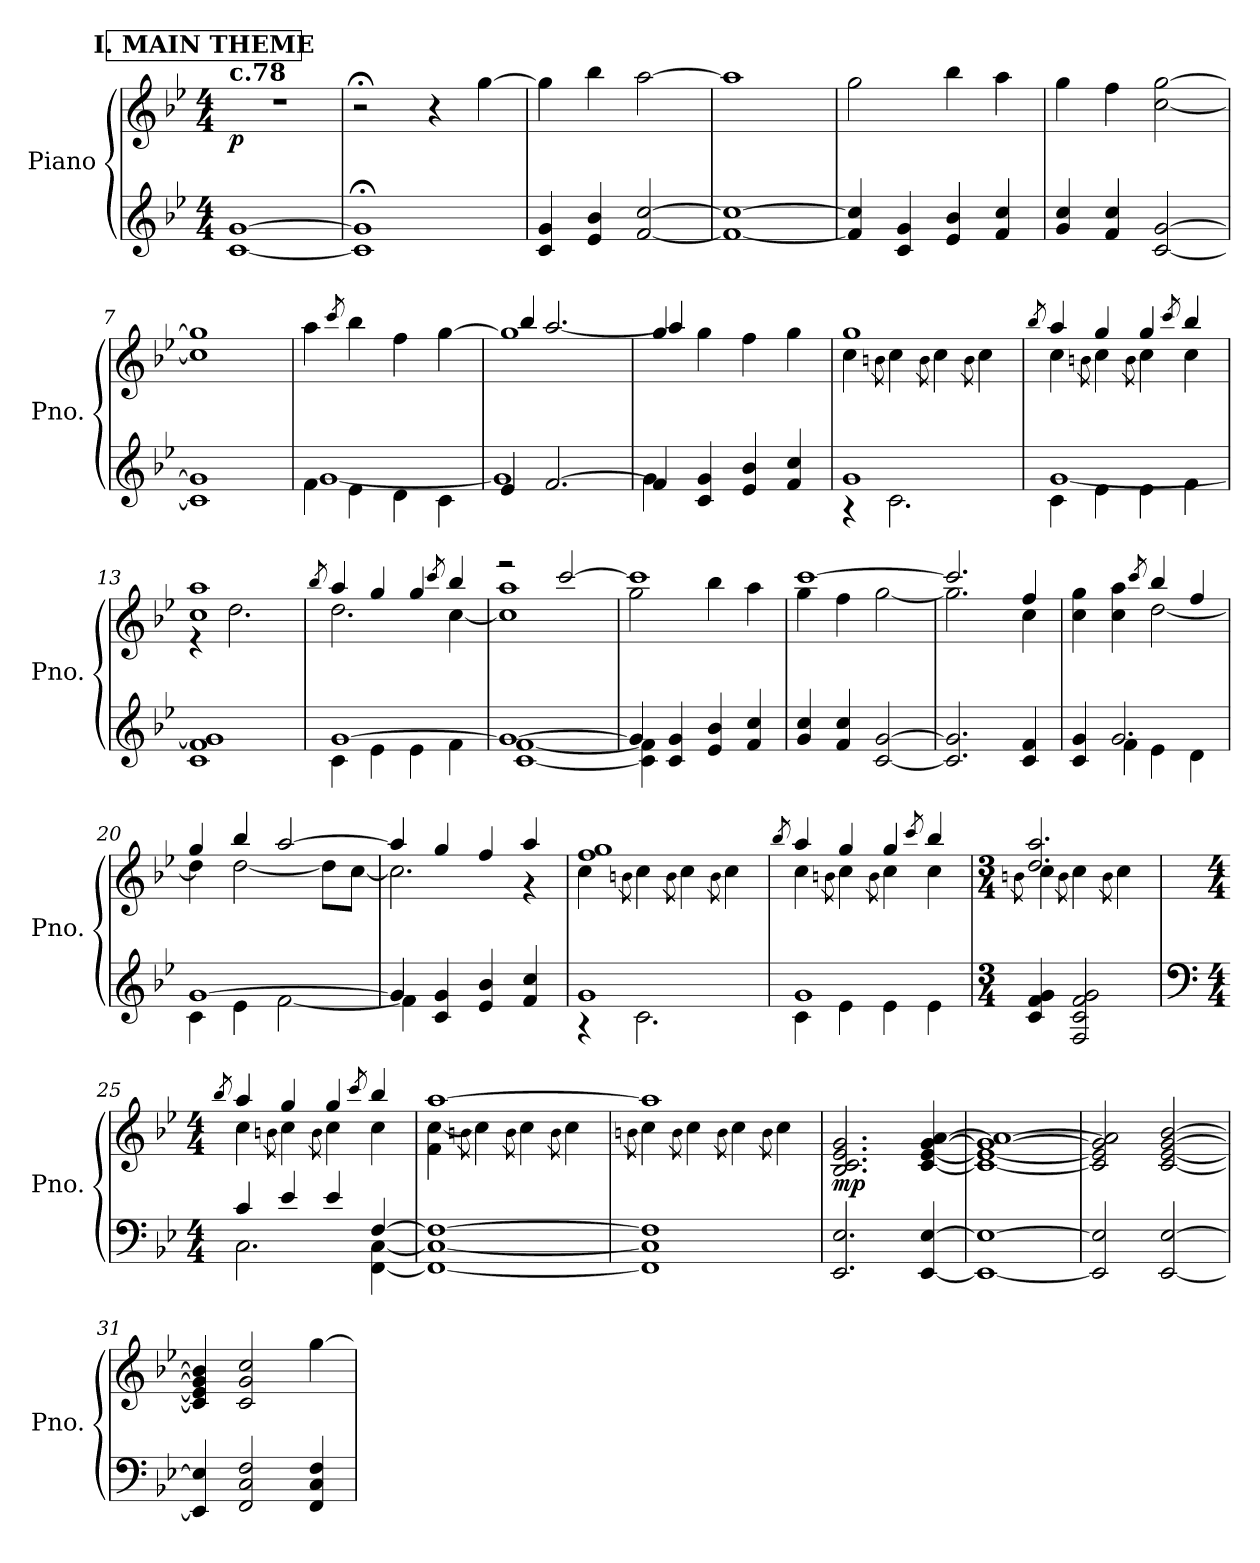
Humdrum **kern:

**kern	**kern	**dynam
*part1	*part1	*part1
*staff2	*staff1	*staff1/2
*I"Piano	*	*
*I'Pno.	*	*
*clefG2	*clefG2	*
*k[b-e-]	*k[b-e-]	*
*M4/4	*M4/4	*
!!LO:REH:place=s1:a:B:fs=14:t=I. MAIN THEME
=1	=1	=1
!	!LO:TX:a:B:t=c.78	!
!	!	!LO:DY:b
[1c [1g	1r	p
=2	=2	=2
1c];< 1g];<	2r;<	.
.	4r	.
.	[4gg\	.
=3	=3	=3
4c/ 4g/	4gg\]	.
4e-/ 4b-/	4bb-\	.
[2f/ [2cc/	[2aa\	.
=4	=4	=4
1f_ 1cc_	1aa]	.
=5	=5	=5
4f/] 4cc/]	2gg\	.
4c/ 4g/	.	.
4e-/ 4b-/	4bb-\	.
4f/ 4cc/	4aa\	.
=6	=6	=6
4g/ 4cc/	4gg\	.
4f/ 4cc/	4ff\	.
[2c/ [2g/	[2cc\ [2gg\	.
=7	=7	=7
1c] 1g]	1cc] 1gg]	.
=8	=8	=8
*^	*	*
4f\	[>1g	4aa\	.
.	.	8qccc/	.
4e-\	.	4bb-\	.
4d\	.	4ff\	.
4c\	.	[4gg\	.
=9	=9	=9	=9
*	*	*^	*
4e-/	1g]	1gg]	4bb-/	.
[2.f/	.	.	[2.aa/	.
=10	=10	=10	=10	=10
4f/]	4g\	4gg/	4aa/]	.
4c/ 4g/	2.ryy	4gg\	2.ryy	.
4e-/ 4b-/	.	4ff\	.	.
4f/ 4cc/	.	4gg\	.	.
=11	=11	=11	=11	=11
1g	4r	1gg	4cc\	.
.	.	.	8qbn\	.
.	2.c\	.	4cc\	.
.	.	.	8qb\	.
.	.	.	4cc\	.
.	.	.	8qb\	.
.	.	.	4cc\	.
=12	=12	=12	=12	=12
.	.	8qbb-/	.	.
!	!	!	!	!LO:DY:b
!	!	!	!	!LO:DY:n=1:b
4c\	[1g	4aa/	4cc\	mf mf
.	.	.	8qbn\	.
4e-\	.	4gg/	4cc\	.
.	.	.	8qb\	.
4e-\	.	4gg/	4cc\	.
.	.	8qccc/	.	.
4f\	.	4bb-/	4cc\	.
*v	*v	*	*	*
=13	=13	=13	=13
1c 1f 1g]	1cc 1aa	4r	.
.	.	2.dd\	.
=14	=14	=14	=14
.	8qbb-/	.	.
*^	*	*	*
[1g	4c\	4aa/	2.dd\	.
.	4e-\	4gg/	.	.
.	4e-\	4gg/	.	.
.	.	8qccc/	.	.
.	4f\	4bb-/	[4cc\	.
=15	=15	=15	=15	=15
1g_	[1c [1f	2r	1cc] 1aa	.
.	.	[2ccc/	.	.
=16	=16	=16	=16	=16
4g/]	4c\] 4f\]	1ccc]	2gg\	.
4c/ 4g/	2.ryy	.	.	.
4e-/ 4b-/	.	.	4bb-\	.
4f/ 4cc/	.	.	4aa\	.
*v	*v	*	*	*
=17	=17	=17	=17
4g/ 4cc/	[1ccc	4gg\	.
4f/ 4cc/	.	4ff\	.
[2c/ [2g/	.	[2gg\	.
=18	=18	=18	=18
2.c/] 2.g/]	2.ccc/]	2.gg\]	.
4c/ 4f/	4ff/	4cc\	.
=19	=19	=19	=19
*^	*	*	*
4c/ 4g/	4ryy	4cc\ 4gg\	2ryy	.
2.g/	4f\	4cc\ 4aa\	.	.
.	.	8qccc/	.	.
.	4e-\	4bb-/	[2dd\	.
.	4d\	4ff/	.	.
=20	=20	=20	=20	=20
[1g	4c\	4gg/	4dd\]	.
.	4e-\	4bb-/	[2dd\	.
.	[2f\	[2aa/	.	.
.	.	.	8dd\L]	.
.	.	.	[8cc\J	.
=21	=21	=21	=21	=21
4g/]	4f\]	4aa/]	2.cc\]	.
4c/ 4g/	2.ryy	4gg/	.	.
4e-/ 4b-/	.	4ff/	.	.
4f/ 4cc/	.	4aa/	4r	.
=22	=22	=22	=22	=22
1g	4r	1ff 1gg	4cc\	.
.	.	.	8qbn\	.
.	2.c\	.	4cc\	.
.	.	.	8qb\	.
.	.	.	4cc\	.
.	.	.	8qb\	.
.	.	.	4cc\	.
=23	=23	=23	=23	=23
.	.	8qbb-/	.	.
1g	4c\	4aa/	4cc\	.
.	.	.	8qbn\	.
.	4e-\	4gg/	4cc\	.
.	.	.	8qb\	.
.	4e-\	4gg/	4cc\	.
.	.	8qccc/	.	.
.	4e-\	4bb-/	4cc\	.
*v	*v	*	*	*
=24	=24	=24	=24
*M3/4	*M3/4	*	*
.	.	8qbn\	.
4c/ 4f/ 4g/	2.dd/ 2.aa/	4cc\	.
.	.	8qb\	.
2F/ 2c/ 2f/ 2g/	.	4cc\	.
.	.	8qb\	.
.	.	4cc\	.
=25	=25	=25	=25
*clefF4	*	*	*
*M4/4	*M4/4	*	*
.	8qbb-/	.	.
*^	*	*	*
4c/	2.C\	4aa/	4cc\	.
.	.	.	8qbn\	.
4e-/	.	4gg/	4cc\	.
.	.	.	8qb\	.
4e-/	.	4gg/	4cc\	.
.	.	8qccc/	.	.
[4F/	[4FF\ [4C\	4bb-/	4cc\	.
=26	=26	=26	=26	=26
1F_	1FF_ 1C_	[1aa	4f\ [4cc\	.
.	.	.	8qbn\	.
.	.	.	4cc\]	.
.	.	.	8qb\	.
.	.	.	4cc\	.
.	.	.	8qb\	.
.	.	.	4cc\	.
=27	=27	=27	=27	=27
.	.	.	8qbn\	.
1F]	1FF] 1C]	1aa]	4cc\	.
.	.	.	8qb\	.
.	.	.	4cc\	.
.	.	.	8qb\	.
.	.	.	4cc\	.
.	.	.	8qb\	.
.	.	.	4cc\	.
*v	*v	*	*	*
=28	=28	=28	=28
!	!	!	!LO:DY:b
*	*v	*v	*
2.EE-/ 2.E-/	2.B-/ 2.c/ 2.e-/ 2.g/	mp
[4EE-/ [4E-/	[4c/ [4e-/ [4g/ [4a/	.
=29	=29	=29
1EE-_ 1E-_	1c_ 1e-_ 1g_ 1a_	.
=30	=30	=30
2EE-/] 2E-/]	2c/] 2e-/] 2g/] 2a/]	.
[2EE-/ [2E-/	[2c/ [2e-/ [2g/ [2b-/	.
=31	=31	=31
4EE-/] 4E-/]	4c/] 4e-/] 4g/] 4b-/]	.
2FF/ 2C/ 2F/	2c/ 2g/ 2cc/	.
4FF/ 4C/ 4F/	[4gg\	.
=	=	=
*-	*-	*-
